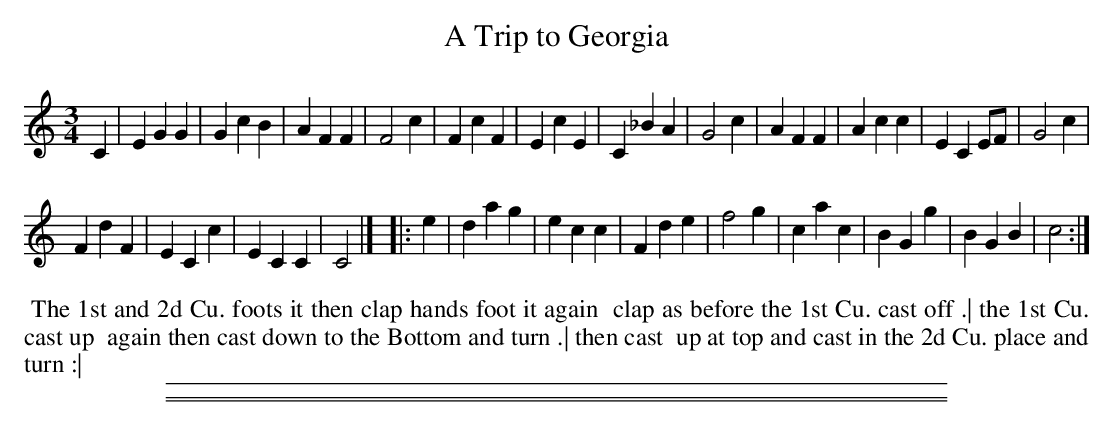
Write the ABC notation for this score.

X:1
T: A Trip to Georgia
M: 3/4
L: 1/4
K: C
C |\
EGG | GcB | AFF | F2c |\
FcF | EcE | C_BA | G2c |\
AFF | Acc | ECE/F/ | G2c |
FdF | ECc | ECC | C2 |]\
|: e |\
dag | ecc | Fde | f2g |\
cac | BGg | BGB | c2 :|
